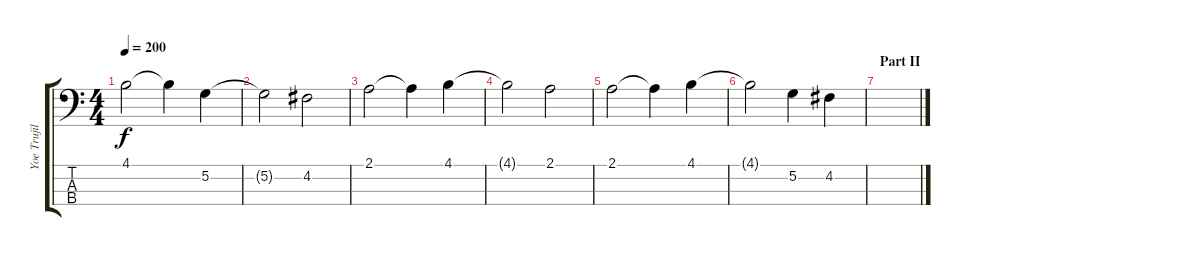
\track ("Yoe Trujilo" "Yoe Trujil") {instrument electricbasspick}
\staff {score tabs}
\tuning (G2 D2 A1 E1) {hide}
\ts (4 4)
\tempo 200
\clef f4
\ks c
4.1.2{dy f} 4.1{t}.4 5.2.4 |
5.2{t}.2 4.2.2 |
2.1.2 2.1{t}.4 4.1.4 |
4.1{t}.2 2.1.2 |
2.1.2 2.1{t}.4 4.1.4 |
4.1{t}.2 5.2.4 4.2.4 |
\section ("" "Part II")
